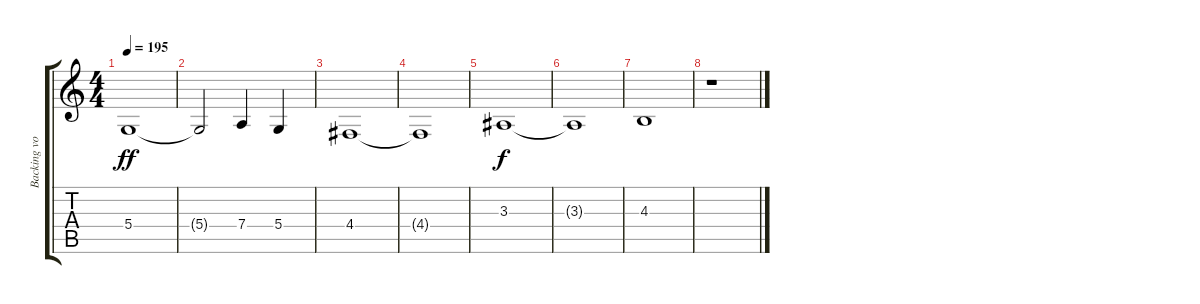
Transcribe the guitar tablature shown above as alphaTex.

\track ("Backing vocals" "Backing vo") {instrument lead6voice}
\staff {score tabs}
\tuning (E4 B3 G3 D3 A2 E2) {hide}
\ts (4 4)
\tempo 195
\clef g2
\ks c
5.4.1{dy ff} |
5.4{t}.2 7.4.4 5.4.4 |
4.4.1 |
4.4{t}.1 |
3.3.1{dy f} |
3.3{t}.1 |
4.3.1 |
r.1
